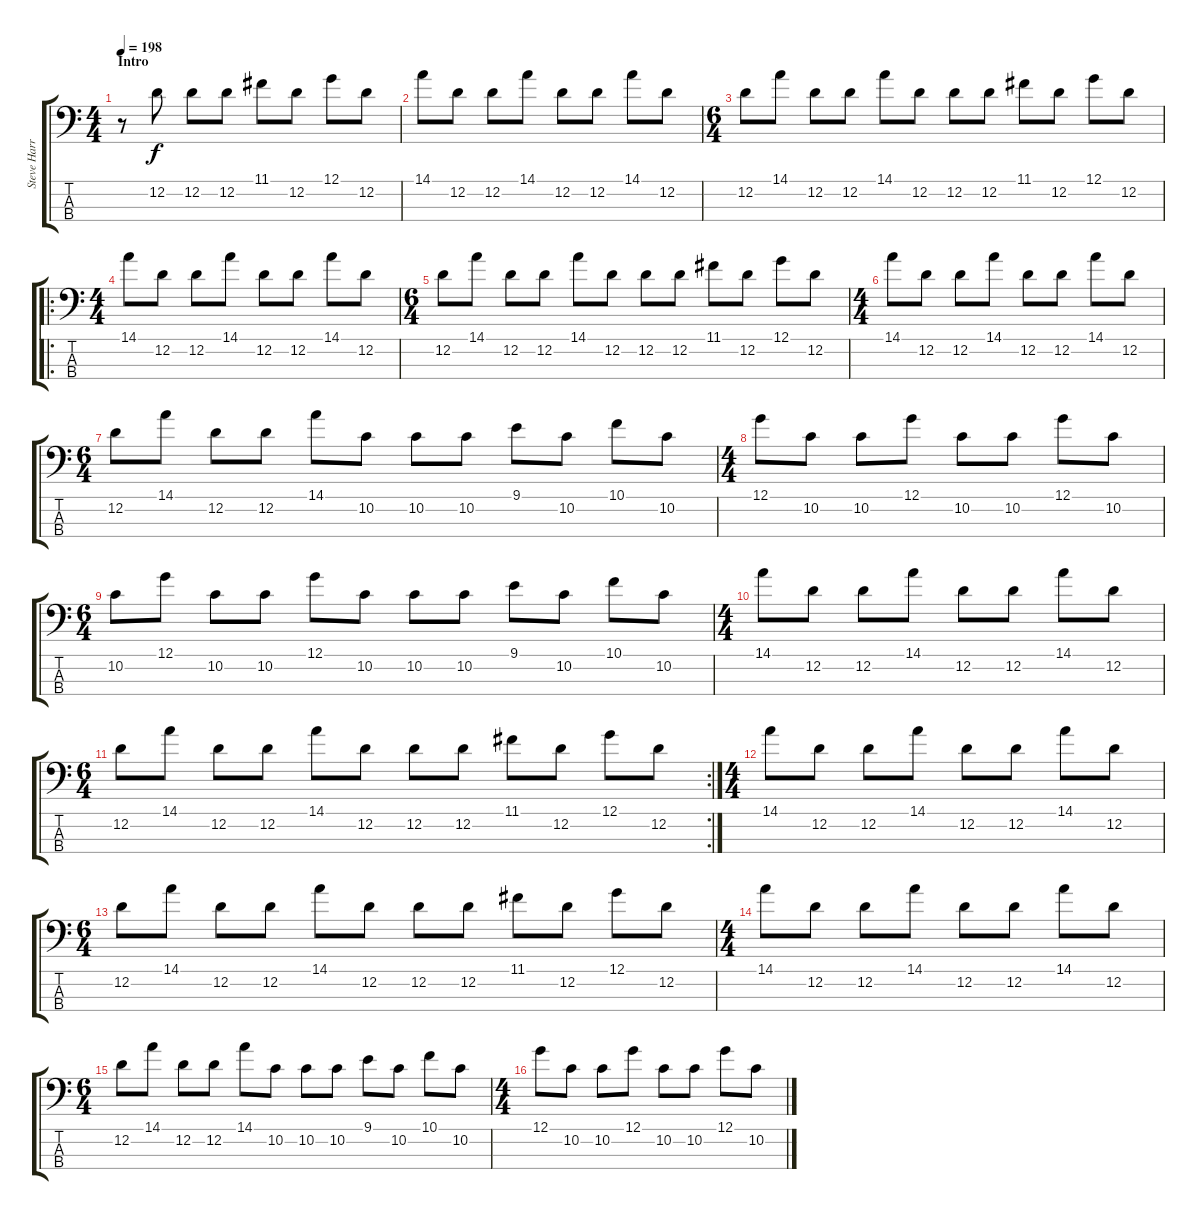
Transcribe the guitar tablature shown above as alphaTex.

\track ("Steve Harris" "Steve Harr") {instrument electricbassfinger}
\staff {score tabs}
\tuning (G2 D2 A1 E1) {hide}
\ts (4 4)
\section ("" "Intro")
\tempo 198
\clef f4
\ks c
r.8{dy f instrument electricbassfinger} 12.2.8 12.2.8 12.2.8 11.1.8 12.2.8 12.1.8 12.2.8 |
14.1.8 12.2.8 12.2.8 14.1.8 12.2.8 12.2.8 14.1.8 12.2.8 |
\ts (6 4)
12.2.8 14.1.8 12.2.8 12.2.8 14.1.8 12.2.8 12.2.8 12.2.8 11.1.8 12.2.8 12.1.8 12.2.8 |
\ro
\ts (4 4)
14.1.8 12.2.8 12.2.8 14.1.8 12.2.8 12.2.8 14.1.8 12.2.8 |
\ts (6 4)
12.2.8 14.1.8 12.2.8 12.2.8 14.1.8 12.2.8 12.2.8 12.2.8 11.1.8 12.2.8 12.1.8 12.2.8 |
\ts (4 4)
14.1.8 12.2.8 12.2.8 14.1.8 12.2.8 12.2.8 14.1.8 12.2.8 |
\ts (6 4)
12.2.8 14.1.8 12.2.8 12.2.8 14.1.8 10.2.8 10.2.8 10.2.8 9.1.8 10.2.8 10.1.8 10.2.8 |
\ts (4 4)
12.1.8 10.2.8 10.2.8 12.1.8 10.2.8 10.2.8 12.1.8 10.2.8 |
\ts (6 4)
10.2.8 12.1.8 10.2.8 10.2.8 12.1.8 10.2.8 10.2.8 10.2.8 9.1.8 10.2.8 10.1.8 10.2.8 |
\ts (4 4)
14.1.8 12.2.8 12.2.8 14.1.8 12.2.8 12.2.8 14.1.8 12.2.8 |
\rc 2
\ts (6 4)
12.2.8 14.1.8 12.2.8 12.2.8 14.1.8 12.2.8 12.2.8 12.2.8 11.1.8 12.2.8 12.1.8 12.2.8 |
\ts (4 4)
14.1.8 12.2.8 12.2.8 14.1.8 12.2.8 12.2.8 14.1.8 12.2.8 |
\ts (6 4)
12.2.8 14.1.8 12.2.8 12.2.8 14.1.8 12.2.8 12.2.8 12.2.8 11.1.8 12.2.8 12.1.8 12.2.8 |
\ts (4 4)
14.1.8 12.2.8 12.2.8 14.1.8 12.2.8 12.2.8 14.1.8 12.2.8 |
\ts (6 4)
12.2.8 14.1.8 12.2.8 12.2.8 14.1.8 10.2.8 10.2.8 10.2.8 9.1.8 10.2.8 10.1.8 10.2.8 |
\ts (4 4)
12.1.8 10.2.8 10.2.8 12.1.8 10.2.8 10.2.8 12.1.8 10.2.8
